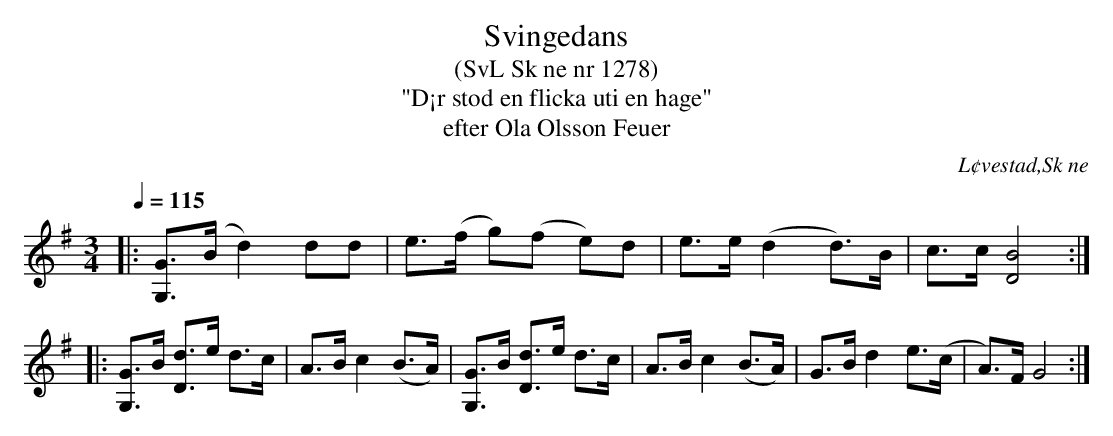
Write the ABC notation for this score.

X:1
T:Svingedans
T:(SvL Sk ne nr 1278)
T:"D¡r stod en flicka uti en hage"
T:efter Ola Olsson Feuer
O:L¢vestad,Sk ne
M:3/4
L:1/8
K:G
Q:1/4=115
|: [GG,]>(B d2) dd | e>(f g)(f e)d | e>e (d2 d)>B | c>c [B4D4] :|
|:[GG,]>B [dD]>e d>c | A>B c2 (B>A) | [GG,]>B [dD]>e d>c | A>B c2 (B>A) | G>B d2 e>(c | A)>F G4:|
